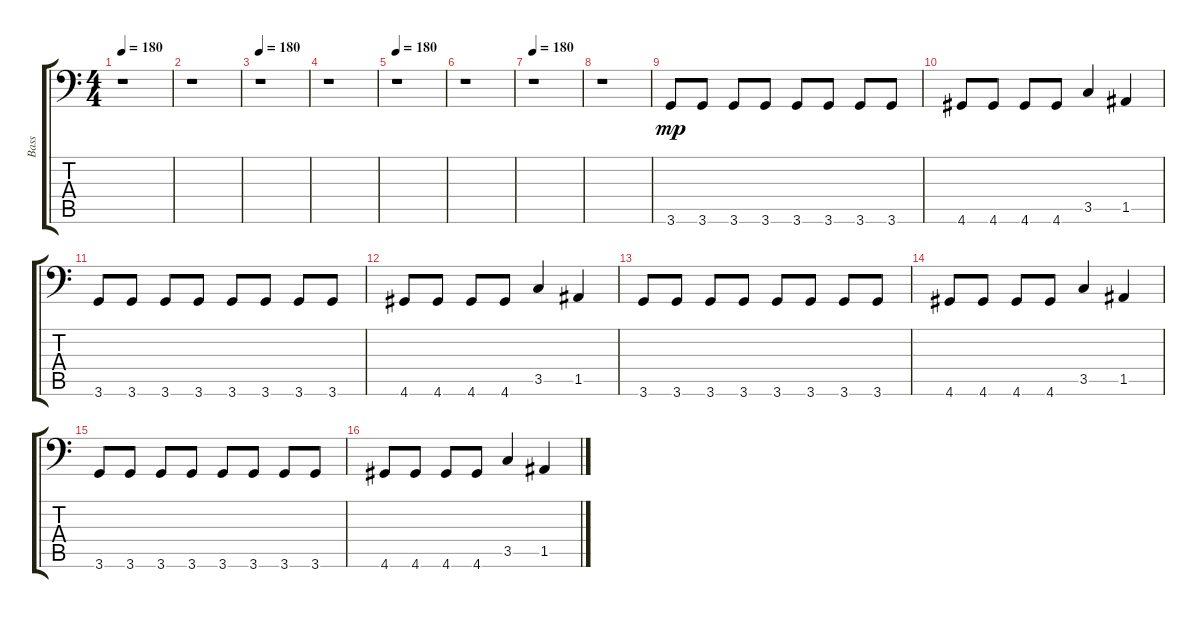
\track ("Bass" "Bass") {instrument electricbassfinger}
\staff {score tabs}
\tuning (E3 B2 G2 D2 A1 E1) {hide}
\ts (4 4)
\tempo 180
\clef f4
\ks c
r.1{dy mp instrument electricbassfinger} |
r.1 |
\tempo 180
r.1 |
r.1 |
\tempo 180
r.1 |
r.1 |
\tempo 180
r.1 |
r.1 |
3.6.8 3.6.8 3.6.8 3.6.8 3.6.8 3.6.8 3.6.8 3.6.8 |
4.6.8 4.6.8 4.6.8 4.6.8 3.5.4 1.5.4 |
3.6.8 3.6.8 3.6.8 3.6.8 3.6.8 3.6.8 3.6.8 3.6.8 |
4.6.8 4.6.8 4.6.8 4.6.8 3.5.4 1.5.4 |
3.6.8 3.6.8 3.6.8 3.6.8 3.6.8 3.6.8 3.6.8 3.6.8 |
4.6.8 4.6.8 4.6.8 4.6.8 3.5.4 1.5.4 |
3.6.8 3.6.8 3.6.8 3.6.8 3.6.8 3.6.8 3.6.8 3.6.8 |
4.6.8 4.6.8 4.6.8 4.6.8 3.5.4 1.5.4
